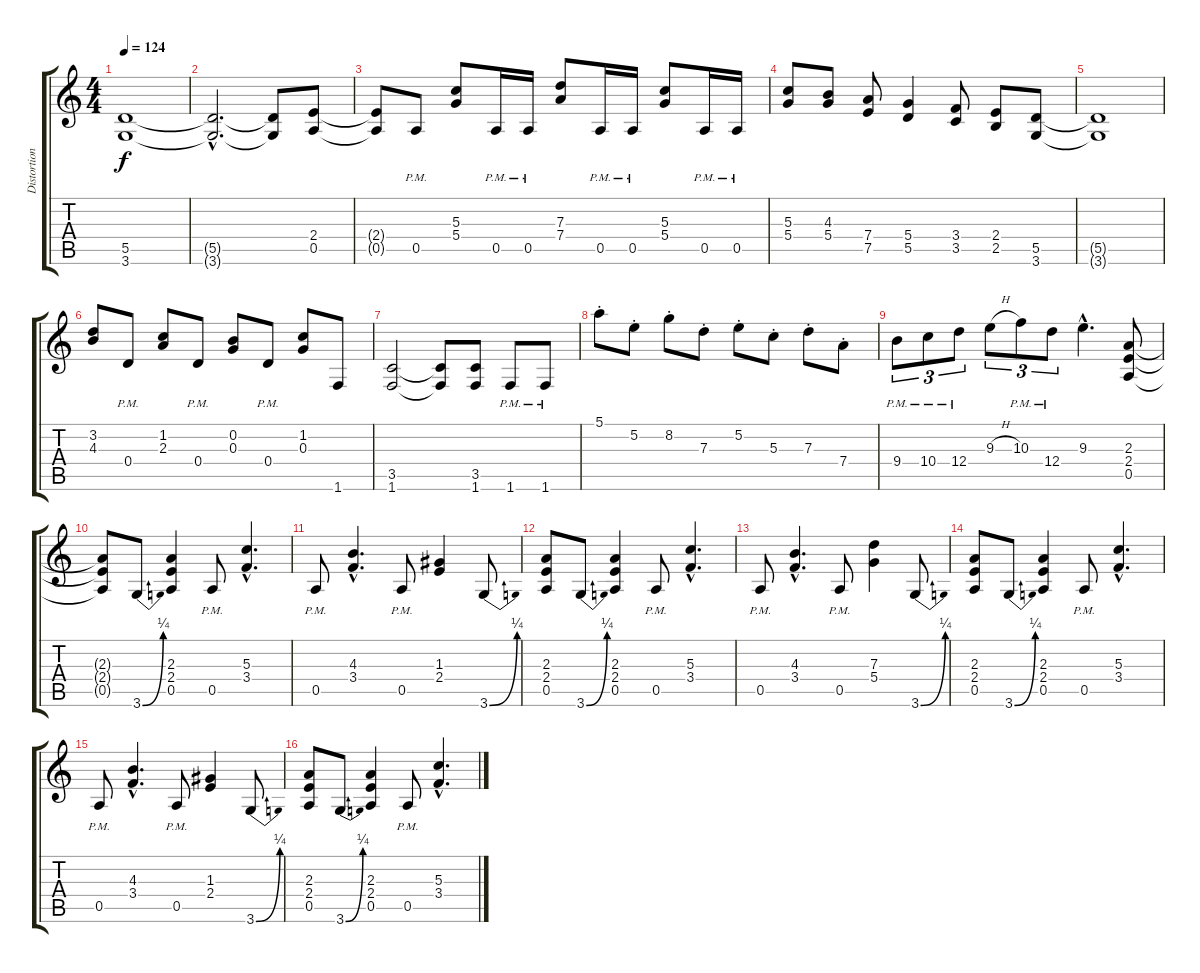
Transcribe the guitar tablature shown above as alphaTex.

\track ("Distortion" "Distortion") {instrument distortionguitar}
\staff {score tabs}
\tuning (E4 B3 G3 D3 A2 E2) {hide}
\ts (4 4)
\tempo 124
\clef g2
\ks c
(5.5 3.6).1{dy f} |
(5.5{hac t} 3.6{hac t}).2{d} (5.5{t} 3.6{t}).8 (2.4 0.5).8 |
(2.4{t} 0.5{t}).8 0.5{pm}.8 (5.3 5.4).8 0.5{pm}.16 0.5{pm}.16 (7.3 7.4).8 0.5{pm}.16 0.5{pm}.16 (5.3 5.4).8 0.5{pm}.16 0.5{pm}.16 |
(5.3 5.4).8 (4.3 5.4).8 (7.4 7.5).8 (5.4 5.5).4 (3.4 3.5).8 (2.4 2.5).8 (5.5 3.6).8 |
(5.5{t} 3.6{t}).1 |
(3.2 4.3).8 0.4{pm}.8 (1.2 2.3).8 0.4{pm}.8 (0.2 0.3).8 0.4{pm}.8 (1.2 0.3).8 1.6.8 |
(3.5 1.6).2 (3.5{t} 1.6{t}).8 (3.5 1.6).8 1.6{pm}.8 1.6{pm}.8 |
5.1{st}.8 5.2{st}.8 8.2{st}.8 7.3{st}.8 5.2{st}.8 5.3{st}.8 7.3{st}.8 7.4{st}.8 |
9.4{pm}.8{tu (3 2)} 10.4{pm}.8{tu (3 2)} 12.4{pm}.8{tu (3 2)} 9.3{h}.8{tu (3 2)} 10.3{pm}.8{tu (3 2)} 12.4{pm}.8{tu (3 2)} 9.3{hac}.4{d} (2.3 2.4 0.5).8 |
(2.3{t} 2.4{t} 0.5{t}).8 3.6{be (bend 0 0 60 1)}.8 (2.3 2.4 0.5).4 0.5{pm}.8 (5.3{hac} 3.4{hac}).4{d} |
0.5{pm}.8 (4.3{hac} 3.4{hac}).4{d} 0.5{pm}.8 (1.3 2.4).4 3.6{be (bend 0 0 60 1)}.8 |
(2.3 2.4 0.5).8 3.6{be (bend 0 0 60 1)}.8 (2.3 2.4 0.5).4 0.5{pm}.8 (5.3{hac} 3.4{hac}).4{d} |
0.5{pm}.8 (4.3{hac} 3.4{hac}).4{d} 0.5{pm}.8 (7.3 5.4).4 3.6{be (bend 0 0 60 1)}.8 |
(2.3 2.4 0.5).8 3.6{be (bend 0 0 60 1)}.8 (2.3 2.4 0.5).4 0.5{pm}.8 (5.3{hac} 3.4{hac}).4{d} |
0.5{pm}.8 (4.3{hac} 3.4{hac}).4{d} 0.5{pm}.8 (1.3 2.4).4 3.6{be (bend 0 0 60 1)}.8 |
(2.3 2.4 0.5).8 3.6{be (bend 0 0 60 1)}.8 (2.3 2.4 0.5).4 0.5{pm}.8 (5.3{hac} 3.4{hac}).4{d}
